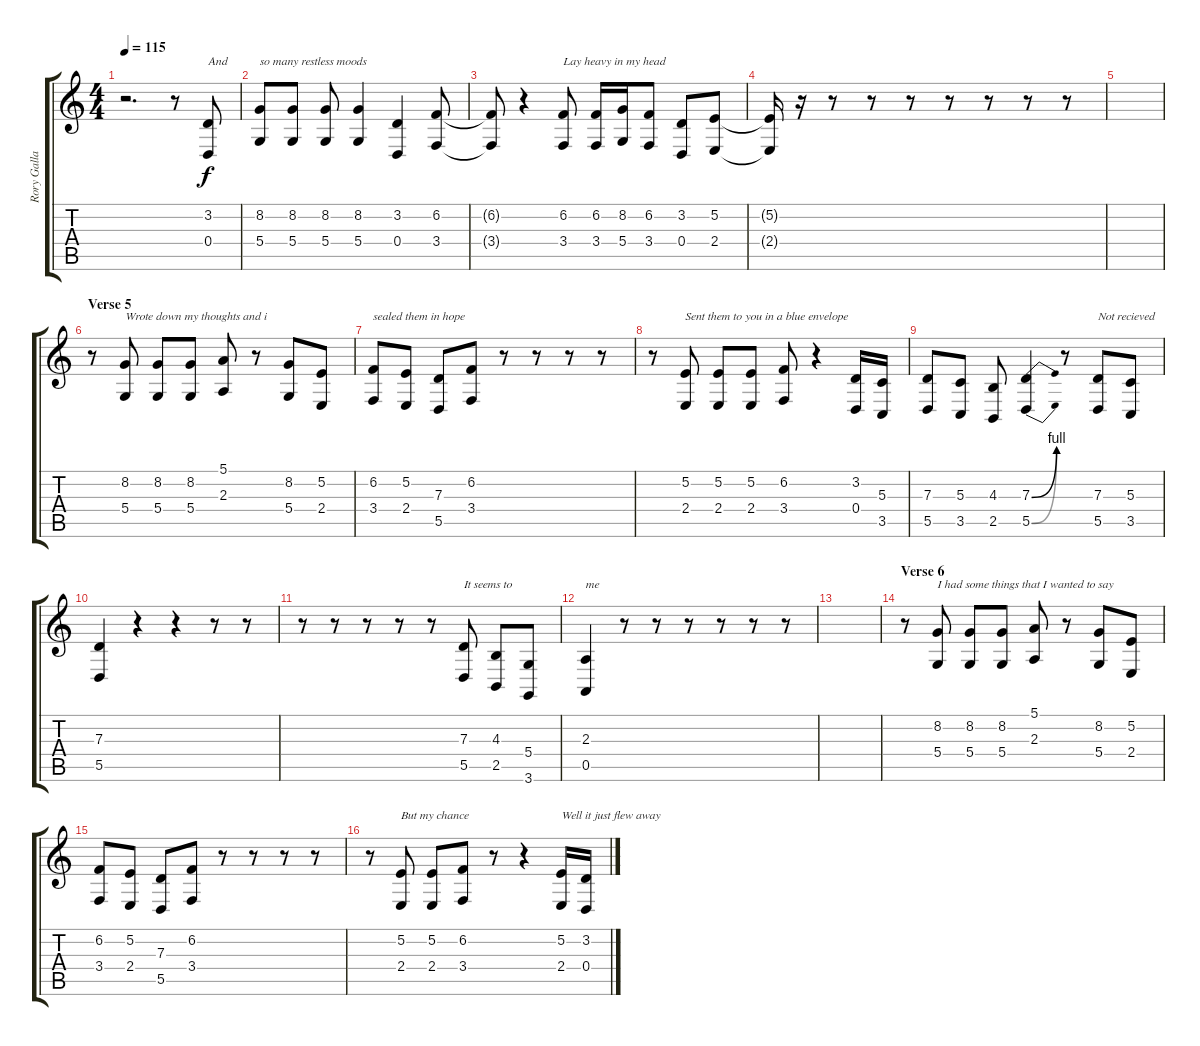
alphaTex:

\track ("Rory Gallagher Vocals" "Rory Galla") {instrument cello}
\staff {score tabs}
\tuning (E4 B3 G3 D3 A2 E2) {hide}
\ts (4 4)
\tempo 115
\clef g2
\ks c
r.2{d dy f} r.8 (3.2 0.4).8{txt "And"} |
(8.2 5.4).8{txt "so many restless moods"} (8.2 5.4).8 (8.2 5.4).8 (8.2 5.4).4 (3.2 0.4).4 (6.2 3.4).8 |
(6.2{t} 3.4{t}).8 r.4 (6.2 3.4).8{txt "Lay heavy in my head"} (6.2 3.4).16 (8.2 5.4).16 (6.2 3.4).8 (3.2 0.4).8 (5.2 2.4).8 |
(5.2{t} 2.4{t}).16 r.16 r.8 r.8 r.8 r.8 r.8 r.8 r.8 |
|
\section ("" "Verse 5")
r.8 (8.2 5.4).8{txt "Wrote down my thoughts and i"} (8.2 5.4).8 (8.2 5.4).8 (5.1 2.3).8 r.8 (8.2 5.4).8 (5.2 2.4).8 |
(6.2 3.4).8{txt "sealed them in hope"} (5.2 2.4).8 (7.3 5.5).8 (6.2 3.4).8 r.8 r.8 r.8 r.8 |
r.8 (5.2 2.4).8{txt "Sent them to you in a blue envelope"} (5.2 2.4).8 (5.2 2.4).8 (6.2 3.4).8 r.4 (3.2 0.4).16 (5.3 3.5).16 |
(7.3 5.5).8 (5.3 3.5).8 (4.3 2.5).8 (7.3{be (bend 0 0 60 4)} 5.5{be (bend 0 0 60 4)}).4 r.8 (7.3 5.5).8{txt "Not recieved"} (5.3 3.5).8 |
(7.3 5.5).4 r.4 r.4 r.8 r.8 |
r.8 r.8 r.8 r.8 r.8 (7.3 5.5).8{txt "It seems to"} (4.3 2.5).8 (5.4 3.6).8 |
(2.3 0.5).4{txt "me"} r.8 r.8 r.8 r.8 r.8 r.8 |
|
\section ("" "Verse 6")
r.8 (8.2 5.4).8{txt "I had some things that I wanted to say"} (8.2 5.4).8 (8.2 5.4).8 (5.1 2.3).8 r.8 (8.2 5.4).8 (5.2 2.4).8 |
(6.2 3.4).8 (5.2 2.4).8 (7.3 5.5).8 (6.2 3.4).8 r.8 r.8 r.8 r.8 |
r.8 (5.2 2.4).8{txt "But my chance"} (5.2 2.4).8 (6.2 3.4).8 r.8 r.4 (5.2 2.4).16{txt "Well it just flew away"} (3.2 0.4).16
